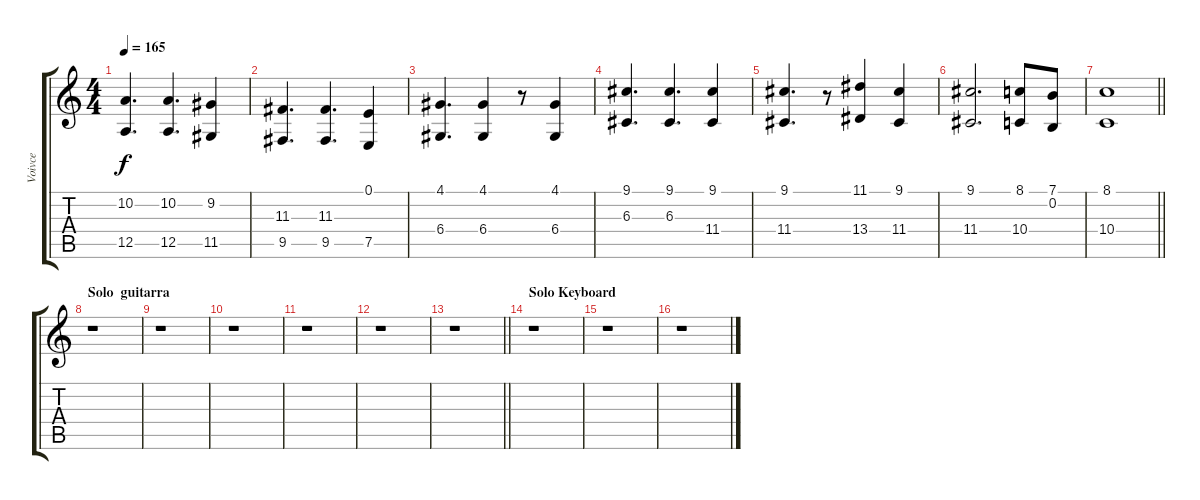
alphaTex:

\track ("Voivce" "Voivce") {instrument altosax}
\staff {score tabs}
\tuning (E4 B3 G3 D3 A2 E2) {hide}
\ts (4 4)
\tempo 165
\clef g2
\ks c
(10.2 12.5).4{d dy f} (10.2 12.5).4{d} (9.2 11.5).4 |
(11.3 9.5).4{d} (11.3 9.5).4{d} (0.1 7.5).4 |
(4.1 6.4).4{d} (4.1 6.4).4 r.8 (4.1 6.4).4 |
(9.1 6.3).4{d} (9.1 6.3).4{d} (9.1 11.4).4 |
(9.1 11.4).4{d} r.8 (11.1 13.4).4 (9.1 11.4).4 |
(9.1 11.4).2{d} (8.1 10.4).8 (7.1 0.2).8 |
\barLineRight lightlight
(8.1 10.4).1 |
\section ("" "Solo  guitarra")
r.1 |
r.1 |
r.1 |
r.1 |
r.1 |
\barLineRight lightlight
r.1 |
\section ("" "Solo Keyboard")
r.1 |
r.1 |
r.1
